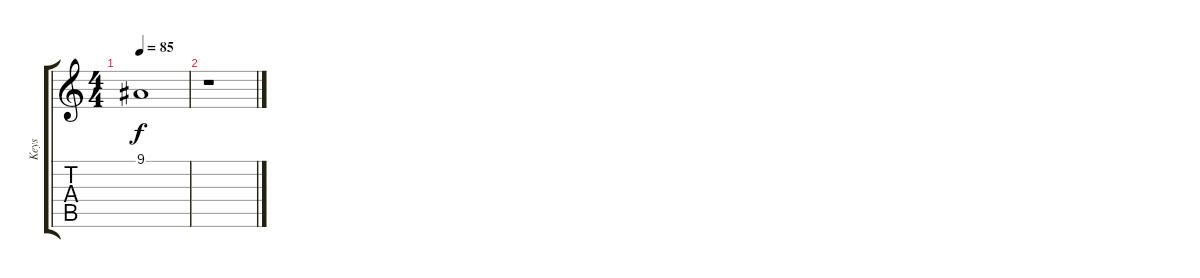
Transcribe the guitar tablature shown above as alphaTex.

\track ("Keys" "Keys") {instrument flute}
\staff {score tabs}
\tuning (Db4 Ab3 E3 B2 Gb2 B1) {hide}
\ts (4 4)
\tempo 85
\clef g2
\ks c
9.1{t}.1{dy f} |
r.1
